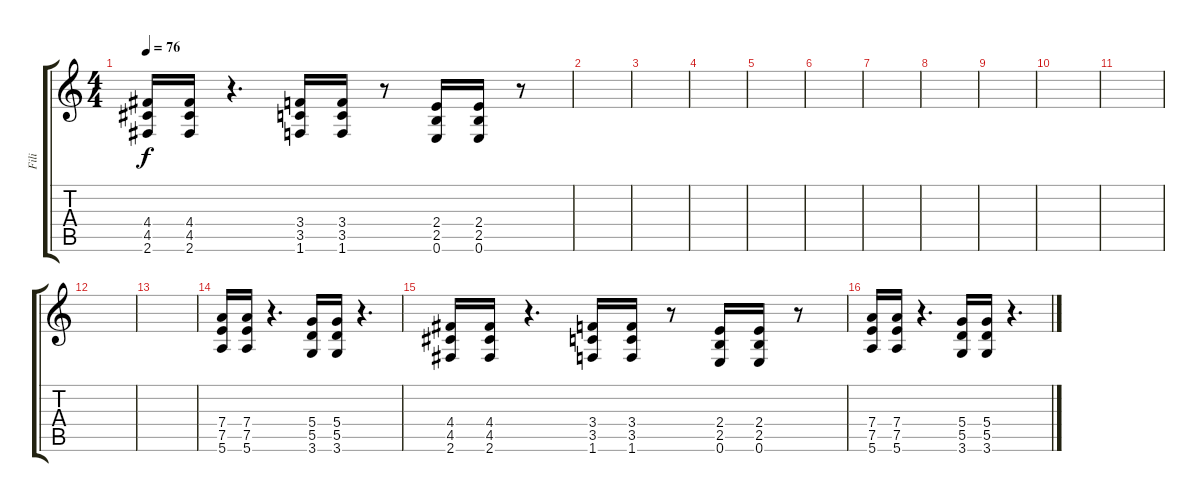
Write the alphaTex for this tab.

\track ("Fili" "Fili") {instrument overdrivenguitar}
\staff {score tabs}
\tuning (E4 B3 G3 D3 A2 E2) {hide}
\ts (4 4)
\tempo 76
\clef g2
\ks c
(4.4 4.5 2.6).16{dy f} (4.4 4.5 2.6).16 r.4{d} (3.4 3.5 1.6).16 (3.4 3.5 1.6).16 r.8 (2.4 2.5 0.6).16 (2.4 2.5 0.6).16 r.8 |
|
|
|
|
|
|
|
|
|
|
|
|
(7.4 7.5 5.6).16 (7.4 7.5 5.6).16 r.4{d} (5.4 5.5 3.6).16 (5.4 5.5 3.6).16 r.4{d} |
(4.4 4.5 2.6).16 (4.4 4.5 2.6).16 r.4{d} (3.4 3.5 1.6).16 (3.4 3.5 1.6).16 r.8 (2.4 2.5 0.6).16 (2.4 2.5 0.6).16 r.8 |
(7.4 7.5 5.6).16 (7.4 7.5 5.6).16 r.4{d} (5.4 5.5 3.6).16 (5.4 5.5 3.6).16 r.4{d}
